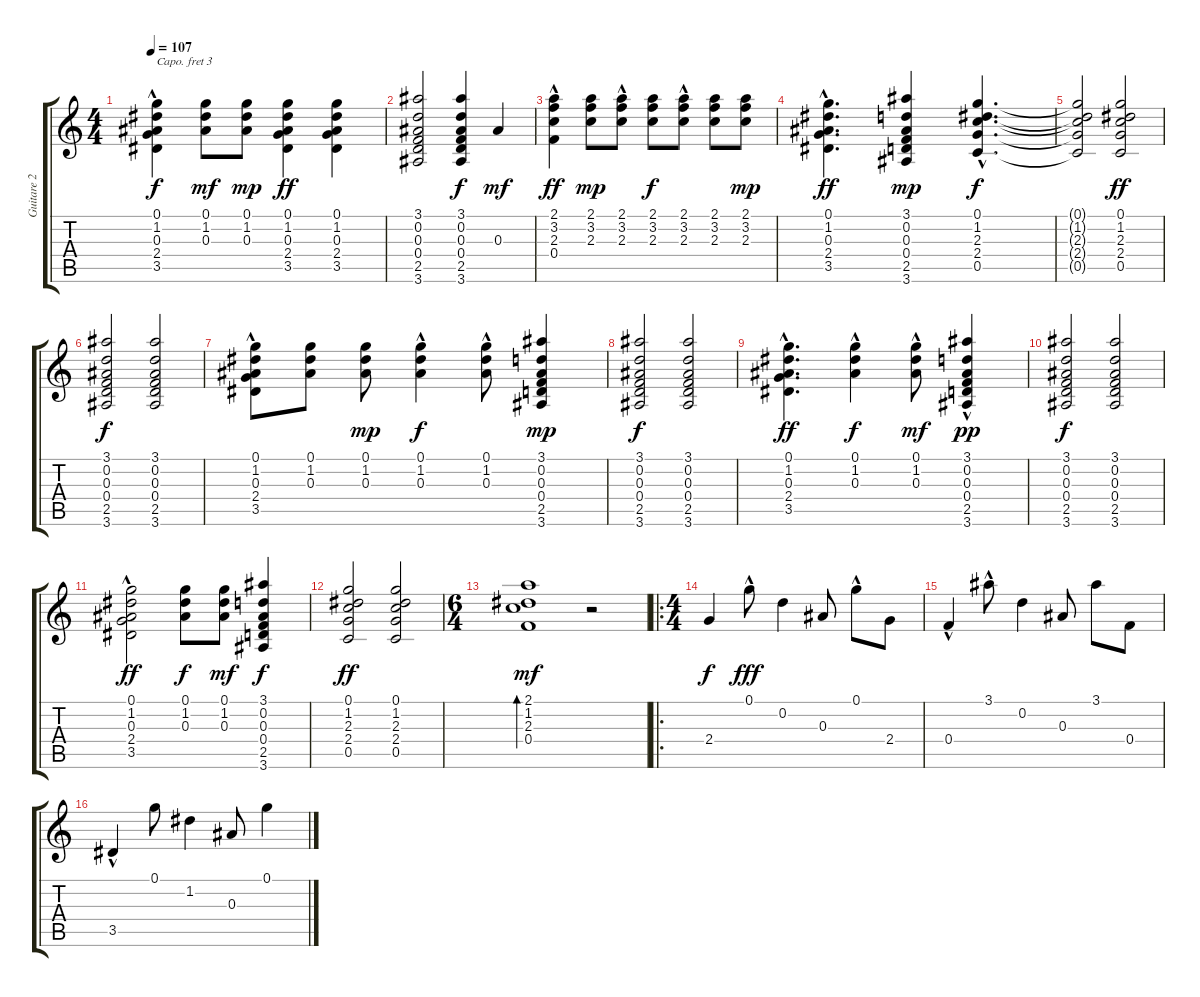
\track ("Guitare 2" "Guitare 2") {instrument acousticguitarnylon}
\staff {score tabs}
\capo 3
\tuning (E4 B3 G3 D3 A2 E2) {hide}
\ts (4 4)
\tempo 107
\clef g2
\ks c
(0.1 1.2 0.3{hac} 2.4 3.5).4{dy f} (0.1 1.2 0.3).8{dy mf} (0.1 1.2 0.3).8{dy mp} (0.1 1.2 0.3 2.4 3.5).4{dy ff} (0.1 1.2 0.3 2.4 3.5).4 |
(3.1 0.2 0.3 0.4 2.5 3.6).2 (3.1 0.2 0.3 0.4 2.5 3.6).4{dy f} 0.3.4{dy mf} |
(2.1 3.2{hac} 2.3 0.4).4{dy ff} (2.1 3.2 2.3).8{dy mp} (2.1 3.2{hac} 2.3).8 (2.1 3.2 2.3).8{dy f} (2.1{hac} 3.2 2.3).8 (2.1 3.2 2.3).8 (2.1 3.2 2.3).8{dy mp} |
(0.1{hac} 1.2{hac} 0.3{hac} 2.4{hac} 3.5{hac}).4{d dy ff} (3.1 0.2 0.3 0.4 2.5 3.6).4{dy mp} (0.1{hac} 1.2{hac} 2.3{hac} 2.4{hac} 0.5{hac}).4{d dy f} |
(0.1{t} 1.2{t} 2.3{t} 2.4{t} 0.5{t}).2 (0.1 1.2 2.3 2.4 0.5).2{dy ff} |
(3.1 0.2 0.3 0.4 2.5 3.6).2{dy f} (3.1 0.2 0.3 0.4 2.5 3.6).2 |
(0.1 1.2{hac} 0.3 2.4 3.5).8 (0.1 1.2 0.3).8 (0.1 1.2 0.3).8{dy mp} (0.1 1.2{hac} 0.3).4{dy f} (0.1{hac} 1.2 0.3).8 (3.1 0.2 0.3 0.4 2.5 3.6).4{dy mp} |
(3.1 0.2 0.3 0.4 2.5 3.6).2{dy f} (3.1 0.2 0.3 0.4 2.5 3.6).2 |
(0.1 1.2 0.3{hac} 2.4{hac} 3.5{hac}).4{d dy ff} (0.1 1.2{hac} 0.3).4{dy f} (0.1 1.2{hac} 0.3).8{dy mf} (3.1{hac} 0.2 0.3 0.4 2.5 3.6).4{dy pp} |
(3.1 0.2 0.3 0.4 2.5 3.6).2{dy f} (3.1 0.2 0.3 0.4 2.5 3.6).2 |
(0.1 1.2 0.3{hac} 2.4 3.5).2{dy ff} (0.1 1.2 0.3).8{dy f} (0.1 1.2 0.3).8{dy mf} (3.1 0.2 0.3 0.4 2.5 3.6).4{dy f} |
(0.1 1.2 2.3 2.4 0.5).2{dy ff} (0.1 1.2 2.3 2.4 0.5).2 |
\ts (6 4)
(2.1 1.2 2.3 0.4).1{bd 60 dy mf} r.2 |
\ro
\ts (4 4)
2.4.4{dy f} 0.1{hac}.8{dy fff} 0.2.4 0.3.8 0.1{hac}.8 2.4.8 |
0.4{hac}.4 3.1{hac}.8 0.2.4 0.3.8 3.1.8 0.4.8 |
3.5{hac}.4 0.1.8 1.2.4 0.3.8 0.1.4
